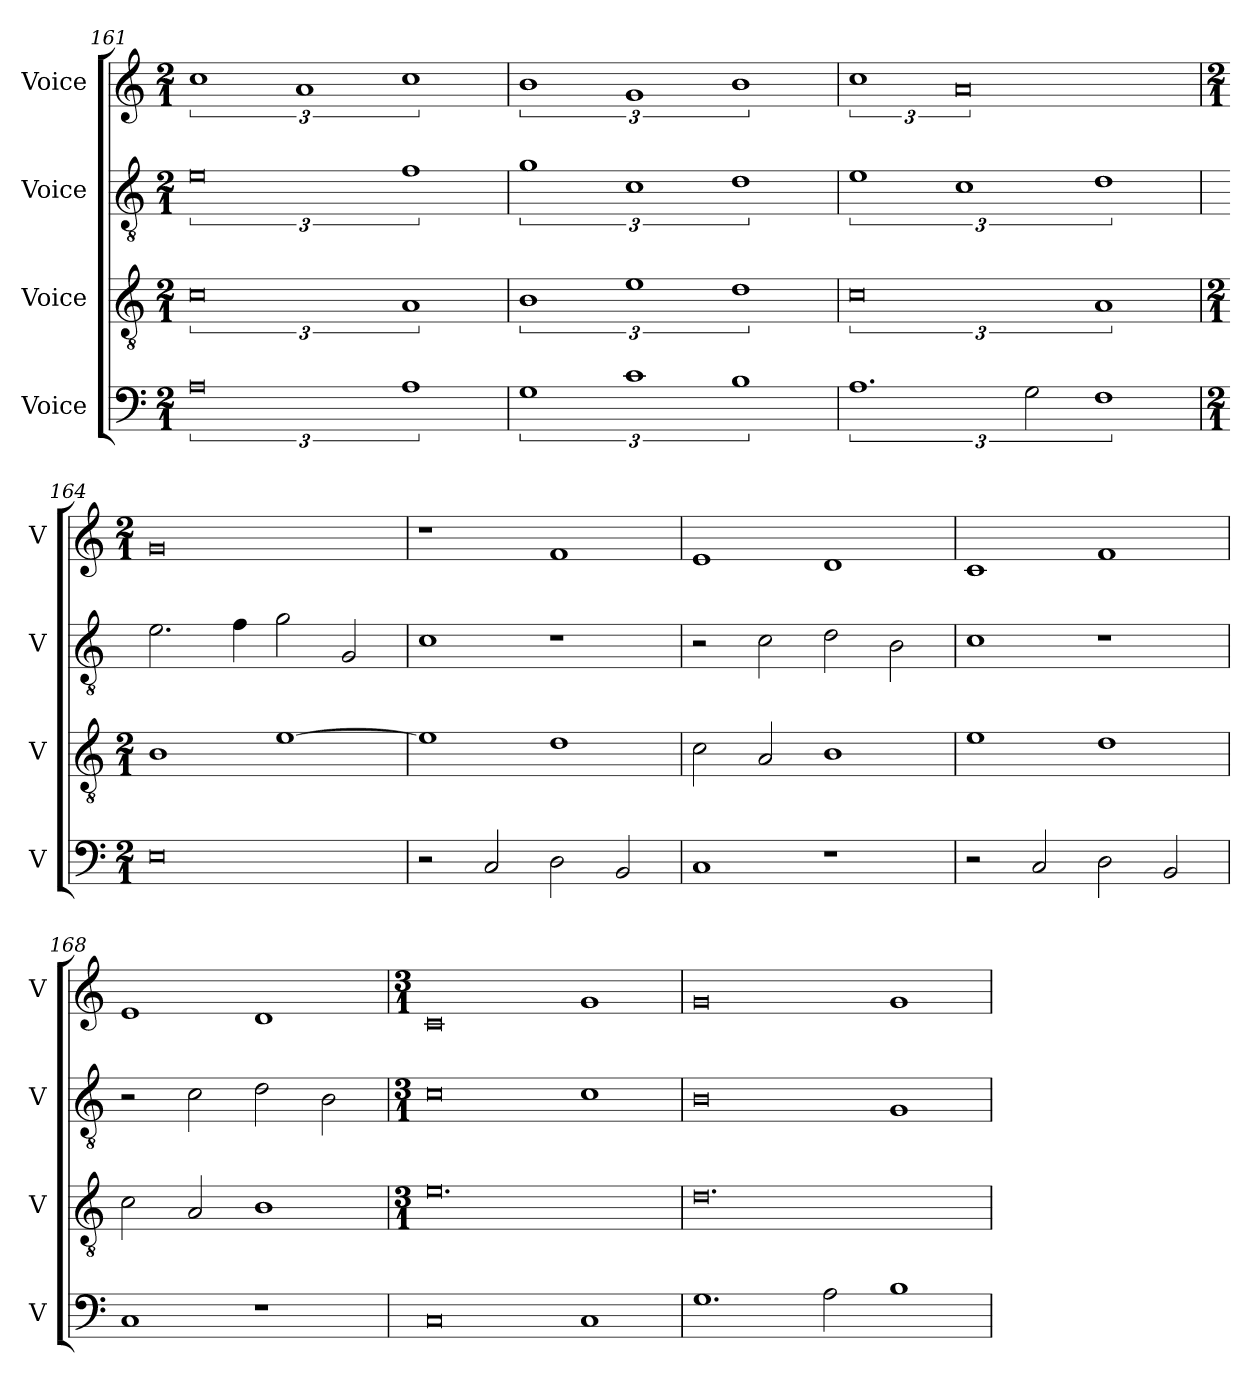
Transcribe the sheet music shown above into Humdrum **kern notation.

**kern	**kern	**kern	**kern
*part4	*part3	*part2	*part1
*staff4	*staff3	*staff2	*staff1
*I"Voice	*I"Voice	*I"Voice	*I"Voice
*I'V	*I'V	*I'V	*I'V
!!LO:LB:g=z
*clefF4	*clefGv2	*clefGv2	*clefG2
*k[]	*k[]	*k[]	*k[]
*M2/1	*M2/1	*M2/1	*M2/1
=161	=161	=161	=161
3%4A	3%4c	3%4e	3%2cc
.	.	.	3%2a
3%2A	3%2A	3%2f	3%2cc
=162	=162	=162	=162
3%2G	3%2B	3%2g	3%2b
3%2c	3%2e	3%2c	3%2g
3%2B	3%2d	3%2d	3%2b
=163	=163	=163	=163
3%2.A	3%4c	3%2e	3%2cc
.	.	3%2c	3%4a
3G\	.	.	.
3%2F	3%2A	3%2d	.
=164	=164	=164	=164
*M2/1	*M2/1	*	*M2/1
0E	1B	2.e\	0g
.	.	4f\	.
.	[1e	2g\	.
.	.	2G/	.
=165	=165	=165	=165
2r	1e]	1c	1r
2C/	.	.	.
2D\	1d	1r	1f
2BB/	.	.	.
=166	=166	=166	=166
1C	2c\	2r	1e
.	2A/	2c\	.
1r	1B	2d\	1d
.	.	2B\	.
=167	=167	=167	=167
2r	1e	1c	1c
2C/	.	.	.
2D\	1d	1r	1f
2BB/	.	.	.
!!LO:LB:g=z
=168	=168	=168	=168
1C	2c\	2r	1e
.	2A/	2c\	.
1r	1B	2d\	1d
.	.	2B\	.
=169	=169	=169	=169
*	*M3/1	*M3/1	*M3/1
0C	0.e	0c	0c
1C	.	1c	1g
=170	=170	=170	=170
1.G	0.d	0B	0g
2A\	.	.	.
1B	.	1G	1g
=	=	=	=
*-	*-	*-	*-
